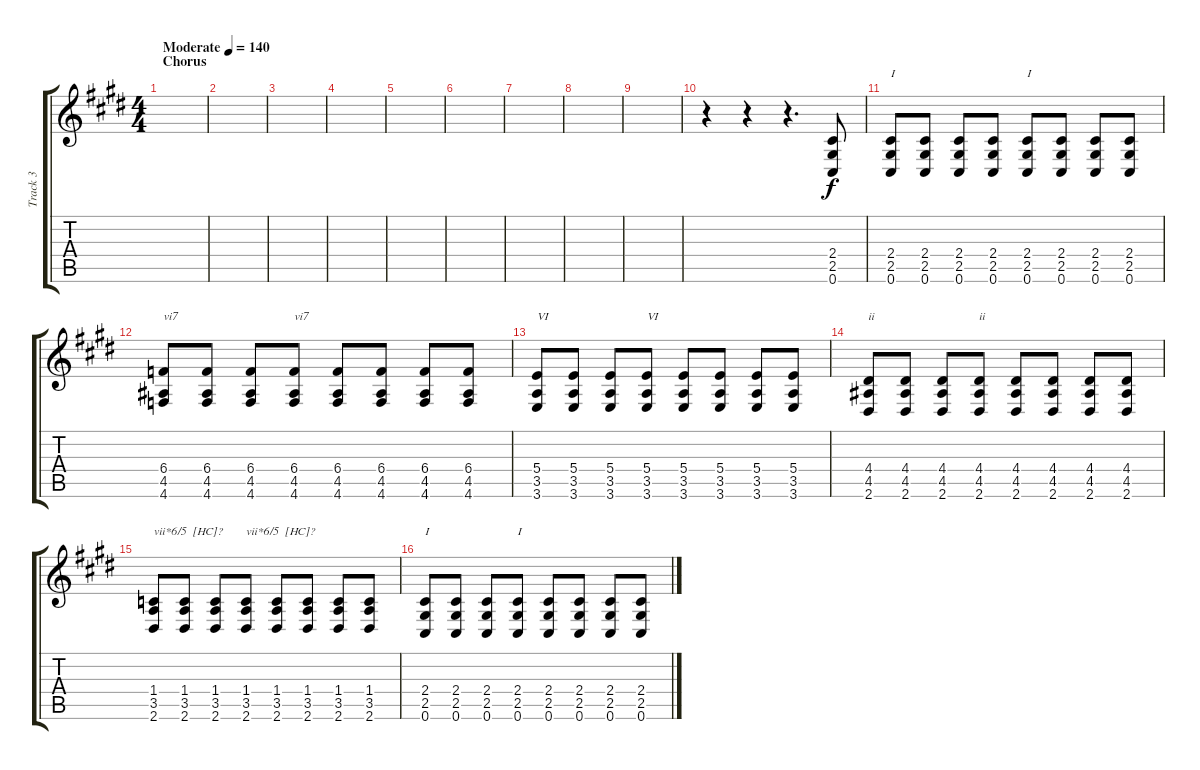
\track ("Track 3" "Track 3") {instrument overdrivenguitar}
\staff {score tabs}
\tuning (Db4 Ab3 E3 B2 Gb2 Db2) {hide}
\ts (4 4)
\section ("" "Chorus")
\tempo (140 "Moderate")
\clef g2
\ks e
|
|
|
|
|
|
|
|
|
r.4 r.4 r.4{d} (2.4 2.5 0.6).8 |
(2.4 2.5 0.6).8{txt "I"} (2.4 2.5 0.6).8 (2.4 2.5 0.6).8 (2.4 2.5 0.6).8 (2.4 2.5 0.6).8{txt "I"} (2.4 2.5 0.6).8 (2.4 2.5 0.6).8 (2.4 2.5 0.6).8 |
(6.4 4.5 4.6).8{txt "vi7"} (6.4 4.5 4.6).8 (6.4 4.5 4.6).8 (6.4 4.5 4.6).8{txt "vi7"} (6.4 4.5 4.6).8 (6.4 4.5 4.6).8 (6.4 4.5 4.6).8 (6.4 4.5 4.6).8 |
(5.4 3.5 3.6).8{txt "VI"} (5.4 3.5 3.6).8 (5.4 3.5 3.6).8 (5.4 3.5 3.6).8{txt "VI"} (5.4 3.5 3.6).8 (5.4 3.5 3.6).8 (5.4 3.5 3.6).8 (5.4 3.5 3.6).8 |
(4.4 4.5 2.6).8{txt "ii"} (4.4 4.5 2.6).8 (4.4 4.5 2.6).8 (4.4 4.5 2.6).8{txt "ii"} (4.4 4.5 2.6).8 (4.4 4.5 2.6).8 (4.4 4.5 2.6).8 (4.4 4.5 2.6).8 |
(1.4 3.5 2.6).8{txt "vii*6/5  [HC]?"} (1.4 3.5 2.6).8 (1.4 3.5 2.6).8 (1.4 3.5 2.6).8{txt "vii*6/5  [HC]?"} (1.4 3.5 2.6).8 (1.4 3.5 2.6).8 (1.4 3.5 2.6).8 (1.4 3.5 2.6).8 |
(2.4 2.5 0.6).8{txt "I"} (2.4 2.5 0.6).8 (2.4 2.5 0.6).8 (2.4 2.5 0.6).8{txt "I"} (2.4 2.5 0.6).8 (2.4 2.5 0.6).8 (2.4 2.5 0.6).8 (2.4 2.5 0.6).8
